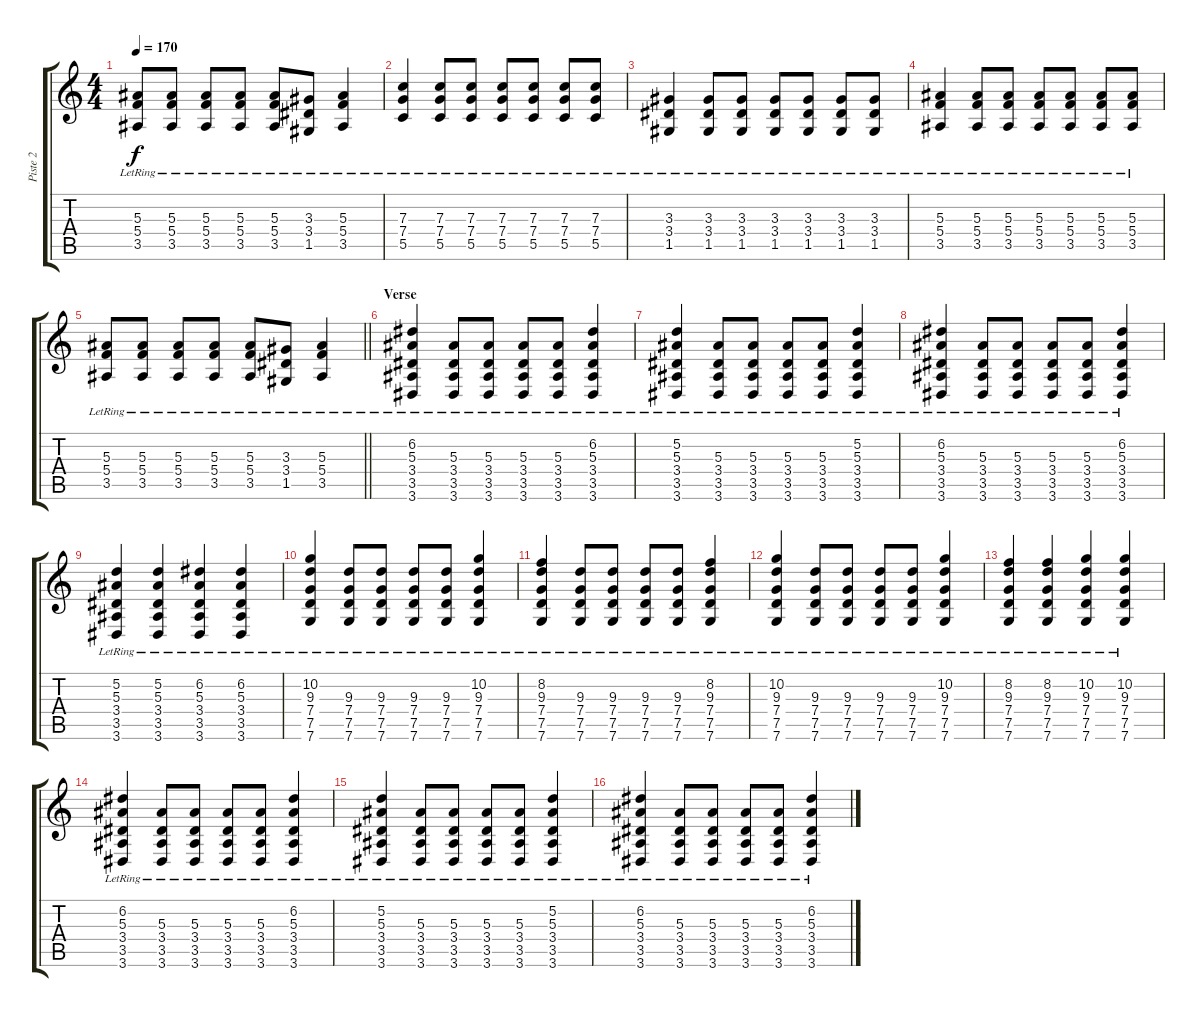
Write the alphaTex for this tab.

\track ("Piste 2" "Piste 2") {instrument acousticguitarsteel}
\staff {score tabs}
\tuning (D4 A3 F3 C3 G2 C2) {hide}
\ts (4 4)
\tempo 170
\clef g2
\ks c
(5.3{lr} 5.4{lr} 3.5{lr}).8{dy f} (5.3{lr} 5.4{lr} 3.5{lr}).8 (5.3{lr} 5.4{lr} 3.5{lr}).8 (5.3{lr} 5.4 3.5).8 (5.3{lr} 5.4{lr} 3.5{lr}).8 (3.3{lr} 3.4{lr} 1.5{lr}).8 (5.3{lr} 5.4{lr} 3.5{lr}).4 |
(7.3{lr} 7.4{lr} 5.5{lr}).4 (7.3{lr} 7.4{lr} 5.5{lr}).8 (7.3{lr} 7.4{lr} 5.5{lr}).8 (7.3{lr} 7.4{lr} 5.5{lr}).8 (7.3{lr} 7.4{lr} 5.5{lr}).8 (7.3{lr} 7.4{lr} 5.5{lr}).8 (7.3{lr} 7.4{lr} 5.5{lr}).8 |
(3.3{lr} 3.4{lr} 1.5{lr}).4 (3.3{lr} 3.4{lr} 1.5{lr}).8 (3.3{lr} 3.4{lr} 1.5{lr}).8 (3.3{lr} 3.4{lr} 1.5{lr}).8 (3.3{lr} 3.4{lr} 1.5{lr}).8 (3.3{lr} 3.4{lr} 1.5{lr}).8 (3.3{lr} 3.4{lr} 1.5{lr}).8 |
(5.3{lr} 5.4{lr} 3.5{lr}).4 (5.3{lr} 5.4{lr} 3.5{lr}).8 (5.3{lr} 5.4{lr} 3.5{lr}).8 (5.3{lr} 5.4{lr} 3.5{lr}).8 (5.3{lr} 5.4{lr} 3.5{lr}).8 (5.3{lr} 5.4{lr} 3.5{lr}).8 (5.3{lr} 5.4{lr} 3.5{lr}).8 |
\barLineRight lightlight
(5.3{lr} 5.4{lr} 3.5{lr}).8 (5.3{lr} 5.4{lr} 3.5{lr}).8 (5.3{lr} 5.4{lr} 3.5{lr}).8 (5.3{lr} 5.4 3.5).8 (5.3{lr} 5.4{lr} 3.5{lr}).8 (3.3{lr} 3.4{lr} 1.5{lr}).8 (5.3{lr} 5.4{lr} 3.5{lr}).4 |
\section ("" "Verse")
(6.2{lr} 5.3{lr} 3.4{lr} 3.5{lr} 3.6{lr}).4 (5.3{lr} 3.4{lr} 3.5{lr} 3.6{lr}).8 (5.3{lr} 3.4{lr} 3.5{lr} 3.6{lr}).8 (5.3{lr} 3.4{lr} 3.5{lr} 3.6{lr}).8 (5.3{lr} 3.4{lr} 3.5{lr} 3.6{lr}).8 (6.2{lr} 5.3{lr} 3.4{lr} 3.5{lr} 3.6{lr}).4 |
(5.2{lr} 5.3{lr} 3.4{lr} 3.5{lr} 3.6{lr}).4 (5.3{lr} 3.4{lr} 3.5{lr} 3.6{lr}).8 (5.3{lr} 3.4{lr} 3.5{lr} 3.6{lr}).8 (5.3{lr} 3.4{lr} 3.5{lr} 3.6{lr}).8 (5.3{lr} 3.4{lr} 3.5{lr} 3.6{lr}).8 (5.2{lr} 5.3{lr} 3.4{lr} 3.5{lr} 3.6{lr}).4 |
(6.2{lr} 5.3{lr} 3.4{lr} 3.5{lr} 3.6{lr}).4 (5.3{lr} 3.4{lr} 3.5{lr} 3.6{lr}).8 (5.3{lr} 3.4{lr} 3.5{lr} 3.6{lr}).8 (5.3{lr} 3.4{lr} 3.5{lr} 3.6{lr}).8 (5.3{lr} 3.4{lr} 3.5{lr} 3.6{lr}).8 (6.2{lr} 5.3{lr} 3.4{lr} 3.5{lr} 3.6{lr}).4 |
(5.2{lr} 5.3{lr} 3.4{lr} 3.5{lr} 3.6{lr}).4 (5.2{lr} 5.3{lr} 3.4{lr} 3.5{lr} 3.6{lr}).4 (6.2{lr} 5.3{lr} 3.4{lr} 3.5{lr} 3.6{lr}).4 (6.2{lr} 5.3{lr} 3.4{lr} 3.5{lr} 3.6{lr}).4 |
(10.2{lr} 9.3{lr} 7.4{lr} 7.5{lr} 7.6{lr}).4 (9.3{lr} 7.4{lr} 7.5{lr} 7.6{lr}).8 (9.3{lr} 7.4{lr} 7.5{lr} 7.6{lr}).8 (9.3{lr} 7.4{lr} 7.5{lr} 7.6{lr}).8 (9.3{lr} 7.4{lr} 7.5{lr} 7.6{lr}).8 (10.2{lr} 9.3{lr} 7.4{lr} 7.5{lr} 7.6{lr}).4 |
(8.2{lr} 9.3{lr} 7.4{lr} 7.5{lr} 7.6{lr}).4 (9.3{lr} 7.4{lr} 7.5{lr} 7.6{lr}).8 (9.3{lr} 7.4{lr} 7.5{lr} 7.6{lr}).8 (9.3{lr} 7.4{lr} 7.5{lr} 7.6{lr}).8 (9.3{lr} 7.4{lr} 7.5{lr} 7.6{lr}).8 (8.2{lr} 9.3{lr} 7.4{lr} 7.5{lr} 7.6{lr}).4 |
(10.2{lr} 9.3{lr} 7.4{lr} 7.5{lr} 7.6{lr}).4 (9.3{lr} 7.4{lr} 7.5{lr} 7.6{lr}).8 (9.3{lr} 7.4{lr} 7.5{lr} 7.6{lr}).8 (9.3{lr} 7.4{lr} 7.5{lr} 7.6{lr}).8 (9.3{lr} 7.4{lr} 7.5{lr} 7.6{lr}).8 (10.2{lr} 9.3{lr} 7.4{lr} 7.5{lr} 7.6{lr}).4 |
(8.2{lr} 9.3{lr} 7.4{lr} 7.5{lr} 7.6{lr}).4 (8.2{lr} 9.3{lr} 7.4{lr} 7.5{lr} 7.6{lr}).4 (10.2{lr} 9.3{lr} 7.4{lr} 7.5{lr} 7.6{lr}).4 (10.2{lr} 9.3{lr} 7.4{lr} 7.5{lr} 7.6{lr}).4 |
(6.2{lr} 5.3{lr} 3.4{lr} 3.5{lr} 3.6{lr}).4 (5.3{lr} 3.4{lr} 3.5{lr} 3.6{lr}).8 (5.3{lr} 3.4{lr} 3.5{lr} 3.6{lr}).8 (5.3{lr} 3.4{lr} 3.5{lr} 3.6{lr}).8 (5.3{lr} 3.4{lr} 3.5{lr} 3.6{lr}).8 (6.2{lr} 5.3{lr} 3.4{lr} 3.5{lr} 3.6{lr}).4 |
(5.2{lr} 5.3{lr} 3.4{lr} 3.5{lr} 3.6{lr}).4 (5.3{lr} 3.4{lr} 3.5{lr} 3.6{lr}).8 (5.3{lr} 3.4{lr} 3.5{lr} 3.6{lr}).8 (5.3{lr} 3.4{lr} 3.5{lr} 3.6{lr}).8 (5.3{lr} 3.4{lr} 3.5{lr} 3.6{lr}).8 (5.2{lr} 5.3{lr} 3.4{lr} 3.5{lr} 3.6{lr}).4 |
(6.2{lr} 5.3{lr} 3.4{lr} 3.5{lr} 3.6{lr}).4 (5.3{lr} 3.4{lr} 3.5{lr} 3.6{lr}).8 (5.3{lr} 3.4{lr} 3.5{lr} 3.6{lr}).8 (5.3{lr} 3.4{lr} 3.5{lr} 3.6{lr}).8 (5.3{lr} 3.4{lr} 3.5{lr} 3.6{lr}).8 (6.2{lr} 5.3{lr} 3.4{lr} 3.5{lr} 3.6{lr}).4
